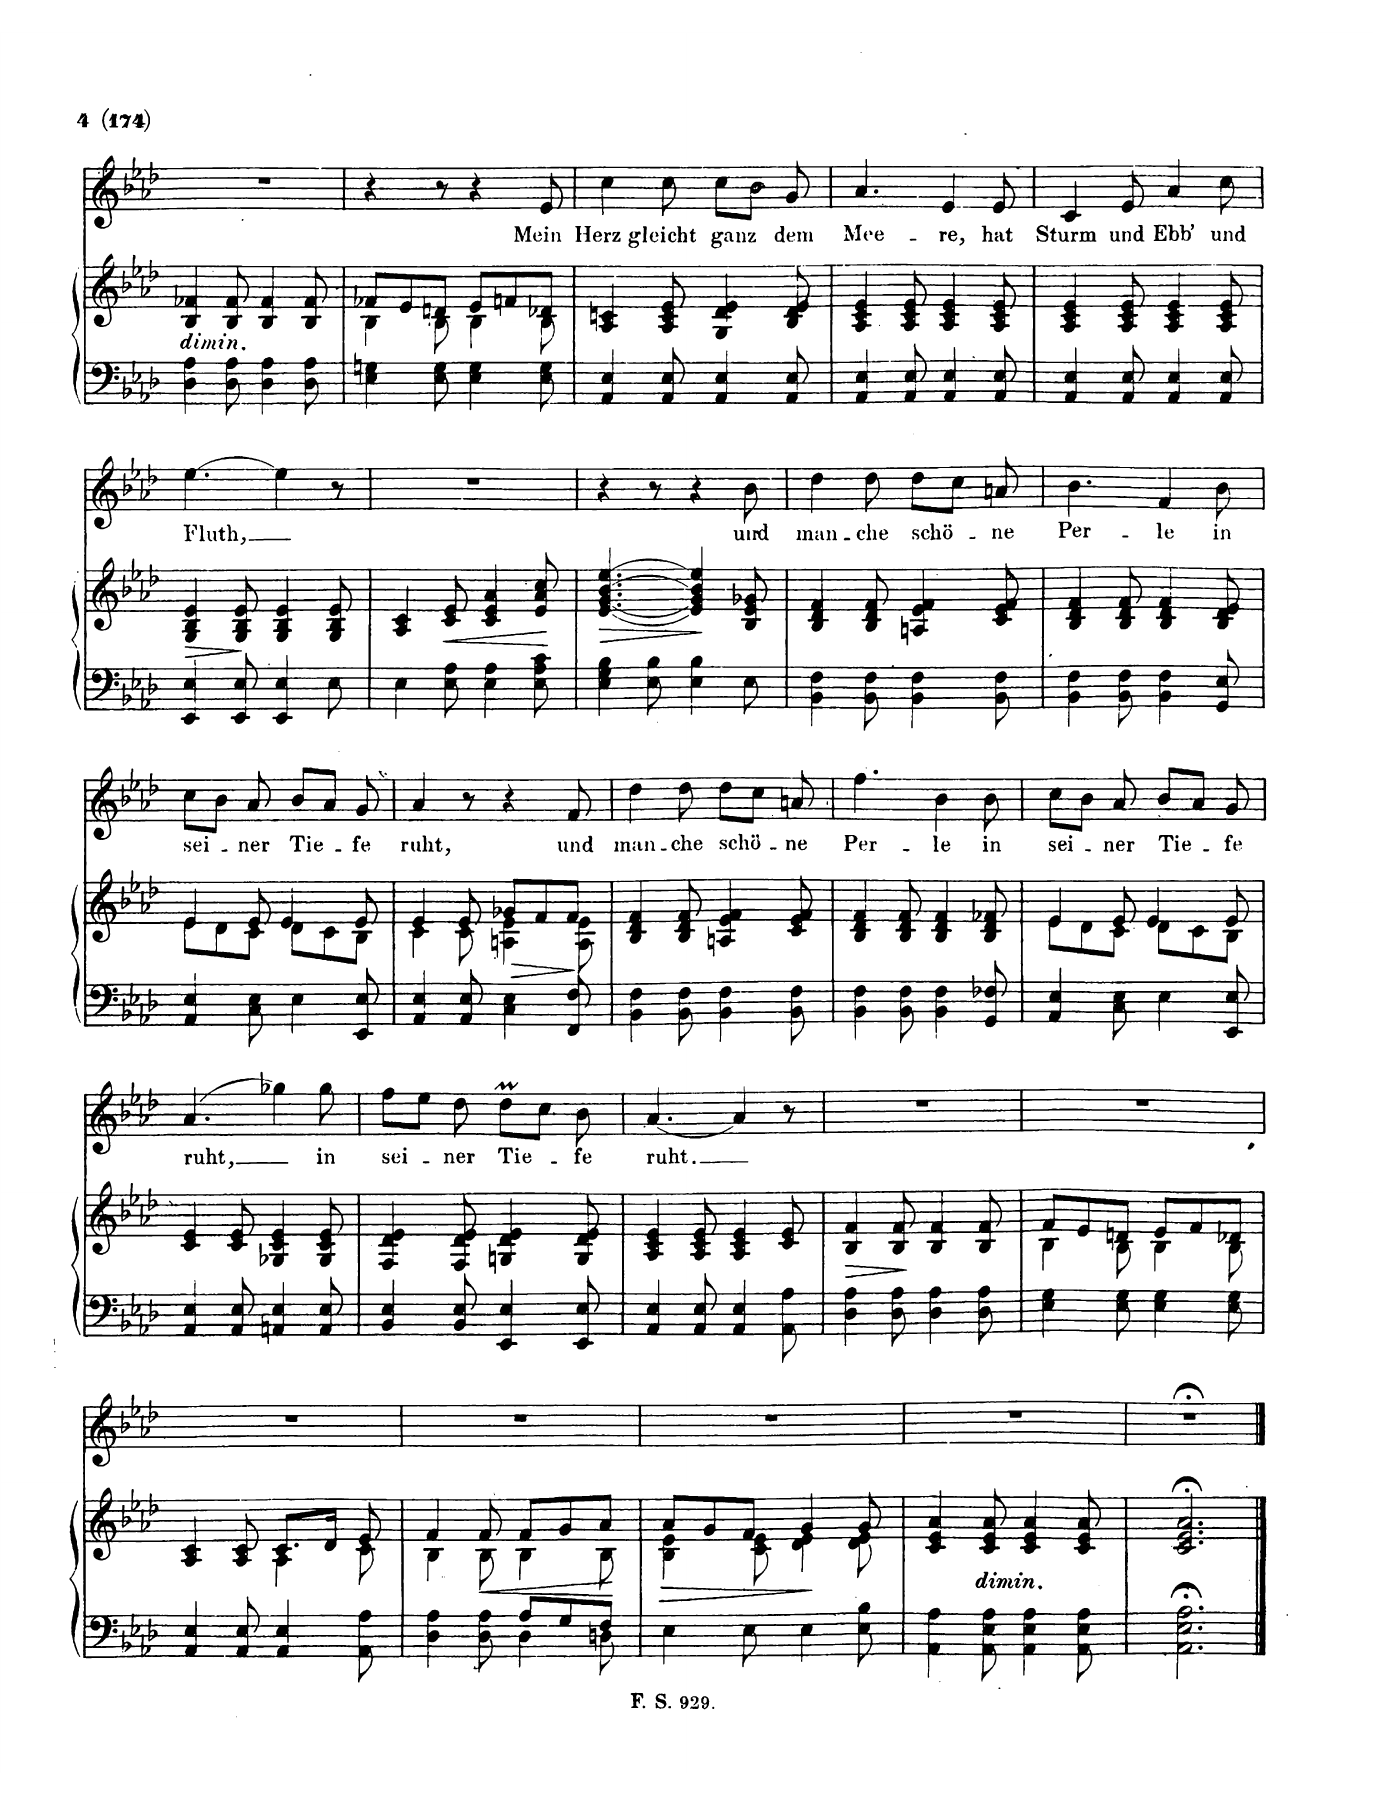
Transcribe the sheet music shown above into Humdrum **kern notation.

**kern	**kern	**dynam	**kern	**text
*part2	*part2	*part2	*part1	*part1
*staff3	*staff2	*staff2/3	*staff1	*staff1
*I"Piano	*	*	*I"Voice	*
*I'Pno	*	*	*	*
*clefF4	*clefG2	*	*clefG2	*
*k[b-e-a-d-]	*k[b-e-a-d-]	*	*k[b-e-a-d-]	*
*M6/8	*M6/8	*	*M6/8	*
=48	=48	=48	=48	=48
!	!LO:TX:b:i:t=dim.	!	!	!
4D-\ 4A-\	4B-/ 4f-X/	.	2.r	.
8D-\ 8A-\	8B-/ 8f-/	.	.	.
4D-\ 4A-\	4B-/ 4f-/	.	.	.
8D-\ 8A-\	8B-/ 8f-/	.	.	.
=49	=49	=49	=49	=49
*	*^	*	*	*
4E-\ 4Gn\	8f-X/L	4B-\	.	4r	.
.	8e-/	.	.	.	.
8E-\ 8G\	8dn/J	8B-\	.	8r	.
4E-\ 4G\	8e-/L	4B-\	.	4r	.
.	8fn/	.	.	.	.
8E-\ 8G\	8d-X/J	8B-\	.	8e-/	Mein
*	*v	*v	*	*	*
=50	=50	=50	=50	=50
4AA-/ 4E-/	4A-/ 4cn/	.	4cc\	Herz
8AA-/ 8E-/	8A-/ 8c/ 8e-/	.	8cc\	gleicht
4AA-/ 4E-/	4G/ 4d-/ 4e-/	.	8cc\L	ganz
.	.	.	8b-\J	.
8AA-/ 8E-/	8B-/ 8d-/ 8e-/	.	8g/	dem
=51	=51	=51	=51	=51
4AA-/ 4E-/	4A-/ 4c/ 4e-/	.	4.a-/	Mee-
8AA-/ 8E-/	8A-/ 8c/ 8e-/	.	.	.
4AA-/ 4E-/	4A-/ 4c/ 4e-/	.	4e-/	-re,
8AA-/ 8E-/	8A-/ 8c/ 8e-/	.	8e-/	hat
=52	=52	=52	=52	=52
4AA-/ 4E-/	4A-/ 4c/ 4e-/	.	4c/	Sturm
8AA-/ 8E-/	8A-/ 8c/ 8e-/	.	8e-/	und
4AA-/ 4E-/	4A-/ 4c/ 4e-/	.	4a-/	Ebb’
8AA-/ 8E-/	8A-/ 8c/ 8e-/	.	8cc\	und
=53	=53	=53	=53	=53
!	!	!LO:HP:b	!	!
4EE-/ 4E-/	4G/ 4B-/ 4e-/	>	[4.ee-\	Flut,
8EE-/ 8E-/	8G/ 8B-/ 8e-/	.	.	.
4EE-/ 4E-/	4G/ 4B-/ 4e-/	]	4ee-\]	.
8E-\	8G/ 8B-/ 8e-/	.	8r	.
=54	=54	=54	=54	=54
4E-\	4A-/ 4c/	.	2.r	.
!	!	!LO:HP:b	!	!
8E-\ 8A-\	8c/ 8e-/	<	.	.
4E-\ 4A-\	4c/ 4e-/ 4a-/	.	.	.
8E-\ 8A-\ 8c\	8e-/ 8a-/ 8cc/	.	.	.
.	.	[	.	.
=55	=55	=55	=55	=55
!	!	!LO:HP:b	!	!
4E-\ 4G\ 4B-\	[4.e-/ [4.g/ [4.b-/ [4.ee-/	>	4r	.
8E-\ 8B-\	.	.	8r	.
4E-\ 4B-\	4e-/] 4g/] 4b-/] 4ee-/]	]	4r	.
8E-\	8B-/ 8e-/ 8g-X/	.	8b-\	und
=56	=56	=56	=56	=56
4BB-\ 4F\	4B-/ 4d-/ 4f/	.	4dd-\	man-
8BB-\ 8F\	8B-/ 8d-/ 8f/	.	8dd-\	-che
4BB-\ 4F\	4An/ 4e-/ 4f/	.	8dd-\L	schö-
.	.	.	8cc\J	.
8BB-\ 8F\	8c/ 8e-/ 8f/	.	8an/	-ne
=57	=57	=57	=57	=57
4BB-\ 4F\	4B-/ 4d-/ 4f/	.	4.b-\	Per-
8BB-\ 8F\	8B-/ 8d-/ 8f/	.	.	.
4BB-\ 4F\	4B-/ 4d-/ 4f/	.	4f/	-le
8GG/ 8E-/	8B-/ 8d-/ 8e-/	.	8b-\	in
=58	=58	=58	=58	=58
*	*^	*	*	*
4AA-/ 4E-/	4e-/	8e-\L	.	8cc\L	sei-
.	.	8d-\	.	8b-\J	.
8C\ 8E-\	8e-/	8c\J	.	8a-/	ner
4E-\	4e-/	8d-\L	.	8b-/L	Tie-
.	.	8c\	.	8a-/J	.
8EE-/ 8E-/	8e-/	8B-\J	.	8g/	-fe
=59	=59	=59	=59	=59	=59
4AA-/ 4E-/	4e-/	4c\	.	4a-/	ruht,
8AA-/ 8E-/	8e-/	8c\	.	8r	.
4C\ 4E-\	8g-X/L	4An\ 4e-\	.	4r	.
.	8f/	.	.	.	.
8FF/ 8F/	8f/J	8A\ 8e-\	.	8f/	und
*	*v	*v	*	*	*
=60	=60	=60	=60	=60
4BB-\ 4F\	4B-/ 4d-/ 4f/	.	4dd-\	man-
8BB-\ 8F\	8B-/ 8d-/ 8f/	.	8dd-\	-che
4BB-\ 4F\	4An/ 4e-/ 4f/	.	8dd-\L	schö-
.	.	.	8cc\J	.
8BB-\ 8F\	8c/ 8e-/ 8f/	.	8an/	-ne
=61	=61	=61	=61	=61
4BB-\ 4F\	4B-/ 4d-/ 4f/	.	4.ff\	Per-
8BB-\ 8F\	8B-/ 8d-/ 8f/	.	.	.
4BB-\ 4F\	4B-/ 4d-/ 4f/	.	4b-\	-le
8GG/ 8F-X/	8B-/ 8d-/ 8f-X/	.	8b-\	in
=62	=62	=62	=62	=62
*	*^	*	*	*
4AA-/ 4E-/	4e-/	8e-\L	.	8cc\L	sei-
.	.	8d-\	.	8b-\J	.
8C\ 8E-\	8e-/	8c\J	.	8a-/	-ner
4E-\	4e-/	8d-\L	.	8b-/L	Tie-
.	.	8c\	.	8a-/J	.
8EE-/ 8E-/	8e-/	8B-\J	.	8g/	-fe
*	*v	*v	*	*	*
=63	=63	=63	=63	=63
4AA-/ 4E-/	4c/ 4e-/	.	(4.a-/	ruht,
8AA-/ 8E-/	8c/ 8e-/	.	.	.
4AAn/ 4E-/	4G-X/ 4c/ 4e-/	.	4gg-X\)	.
8AA/ 8E-/	8G-/ 8c/ 8e-/	.	8gg-\	in
=64	=64	=64	=64	=64
4BB-/ 4E-/	4F/ 4d-/ 4e-/	.	8ff\L	sei-
.	.	.	8ee-\J	.
8BB-/ 8E-/	8F/ 8d-/ 8e-/	.	8dd-\	-ner
4EE-/ 4E-/	4Gn/ 4d-/ 4e-/	.	8dd-M\L	Tie-
.	.	.	8cc\J	.
8EE-/ 8E-/	8G/ 8d-/ 8e-/	.	8b-\	-fe
=65	=65	=65	=65	=65
4AA-/ 4E-/	4A-/ 4c/ 4e-/	.	[4.a-/	ruht.
8AA-/ 8E-/	8A-/ 8c/ 8e-/	.	.	.
4AA-/ 4E-/	4A-/ 4c/ 4e-/	.	4a-/]	.
8AA-\ 8A-\	8c/ 8e-/	.	8r	.
=66	=66	=66	=66	=66
!	!	!LO:HP:b	!	!
4D-\ 4A-\	4B-/ 4f/	>	2.r	.
8D-\ 8A-\	8B-/ 8f/	.	.	.
4D-\ 4A-\	4B-/ 4f/	]	.	.
8D-\ 8A-\	8B-/ 8f/	.	.	.
=67	=67	=67	=67	=67
*	*^	*	*	*
4E-\ 4G\	8f/L	4B-\	.	2.r	.
.	8e-/	.	.	.	.
8E-\ 8G\	8dn/J	8B-\	.	.	.
4E-\ 4G\	8e-/L	4B-\	.	.	.
.	8f/	.	.	.	.
8E-\ 8G\	8d-X/J	8B-\	.	.	.
=68	=68	=68	=68	=68	=68
4AA-/ 4E-/	4A-/ 4c/	4.ryy	.	2.r	.
8AA-/ 8E-/	8A-/ 8c/	.	.	.	.
4AA-/ 4E-/	8.c/L	4A-\	.	.	.
.	16d-/Jk	.	.	.	.
8AA-\ 8A-\	8e-/	8c\	.	.	.
=69	=69	=69	=69	=69	=69
*^	*	*	*	*	*
4.ryy	4D-\ 4A-\	4f/	4B-\	.	2.r	.
!	!	!	!	!LO:HP:b	!	!
.	8D-\ 8A-\	8f/	8B-\	<	.	.
8A-/L	4D-\	8f/L	4B-\	.	.	.
8G/	.	8g/	.	.	.	.
8F/J	8Dn\	8a-/J	8B-\	[	.	.
=70	=70	=70	=70	=70	=70	=70
!	!	!	!	!LO:HP:b	!	!
*v	*v	*	*	*	*	*
4E-\	8a-/L	4B-\ 4e-\	>	2.r	.
.	8g/	.	.	.	.
8E-\	8f/J	8c\ 8e-\	.	.	.
4E-\	4g/	4d-\ 4e-\	]	.	.
8E-\ 8B-\	8g/	8d-\ 8e-\	.	.	.
*	*v	*v	*	*	*
=71	=71	=71	=71	=71
4AA-\ 4A-\	4c/ 4e-/ 4a-/	.	2.r	.
!	!LO:TX:b:i:t=dim.	!	!	!
8AA-\ 8E-\ 8A-\	8c/ 8e-/ 8a-/	.	.	.
4AA-\ 4E-\ 4A-\	4c/ 4e-/ 4a-/	.	.	.
8AA-\ 8E-\ 8A-\	8c/ 8e-/ 8a-/	.	.	.
=72	=72	=72	=72	=72
2.AA-\;< 2.E-\;< 2.A-\;<	2.c/;< 2.e-/;< 2.a-/;<	.	2.r	.
==	==	==	==	==
*-	*-	*-	*-	*-
